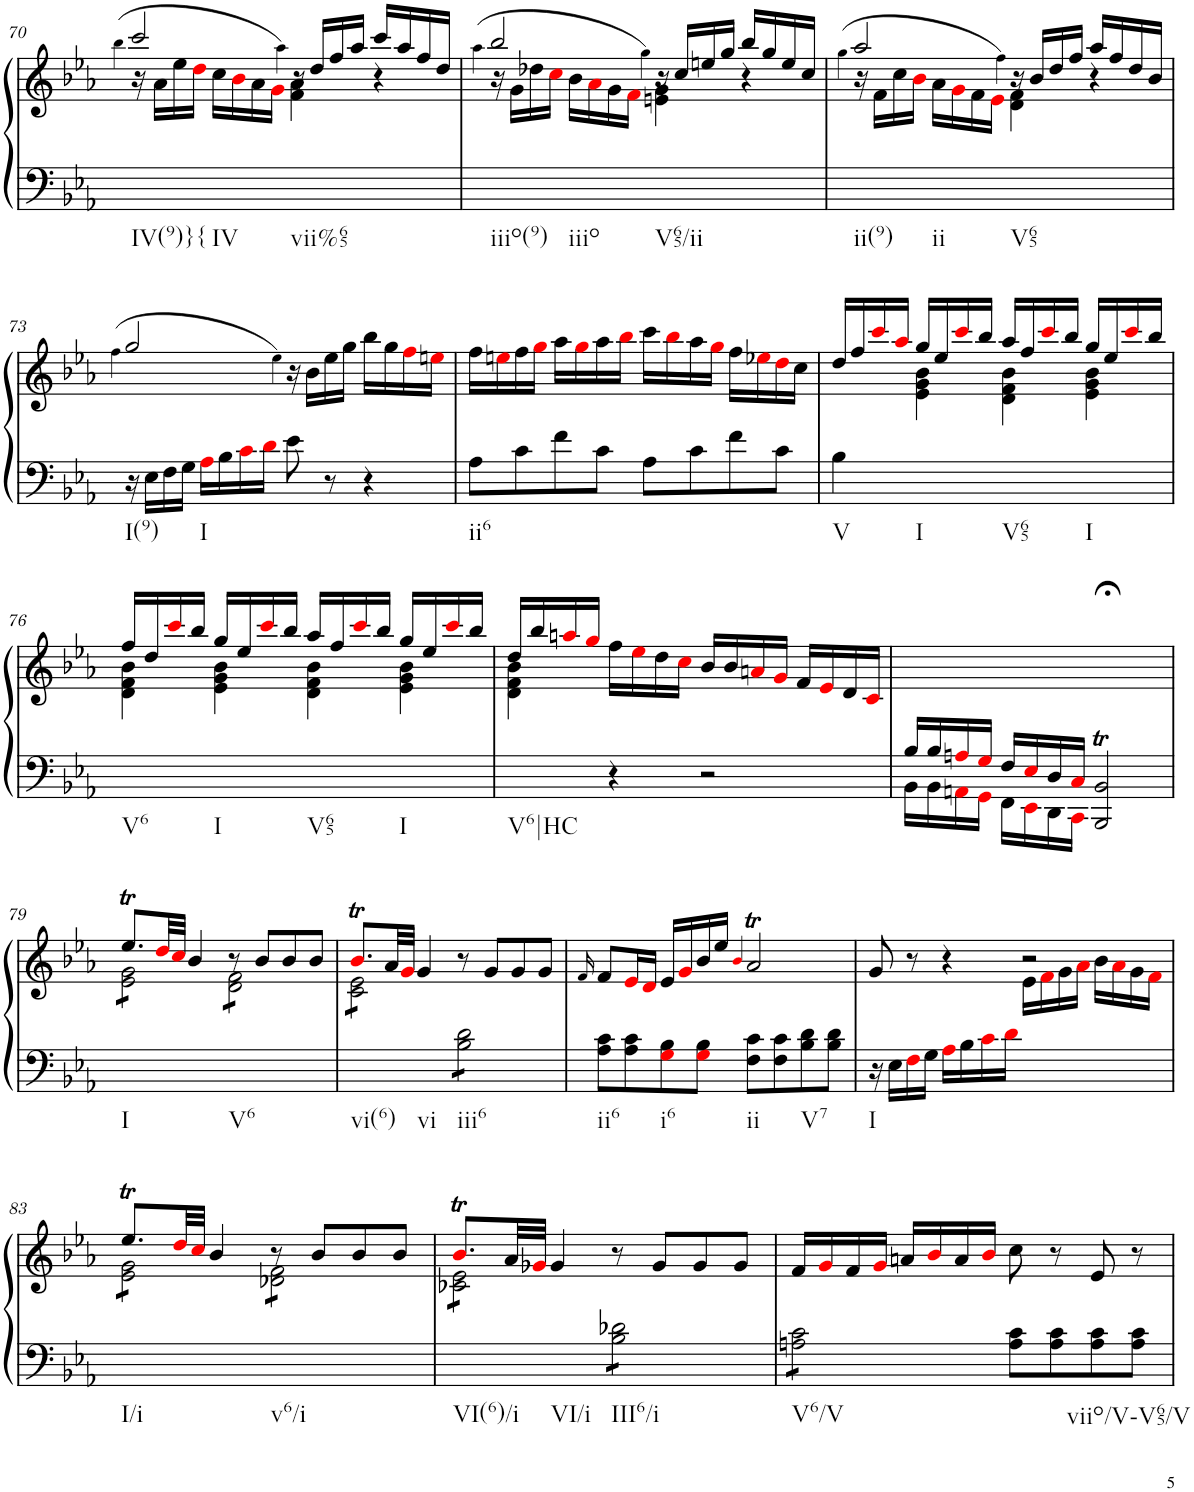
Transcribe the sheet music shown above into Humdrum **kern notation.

**kern	**kern
*part1	*part1
*staff2	*staff1
*I"Piano	*
*I'Pno.	*
!!LO:PB:g=z
*clefF4	*clefG2
*k[b-e-a-]	*k[b-e-a-]
*M4/4	*M4/4
*met(c)	*met(c)
=70	=70
.	(4qbb-\
*	*^
!LO:TX:b:t=IV(9)}{	!	!
16r	2ccc/	16ryy
8.ryy	.	16a-\LL
.	.	16ee-\
.	.	16ddi\JJ
!LO:TX:b:t=IV	!	!
4ryy	.	16cc\LL
.	.	16b-i\
.	.	16a-\
.	.	16gi\JJ
.	4qaa-\)	.
!LO:TX:b:t=vii%65	!	!
4ryy	16r	4f\ 4a-\
.	16dd/LL	.
.	16ff/	.
.	16aa-/JJ	.
4r	16ccc/LL	4ryy
.	16aa-/	.
.	16ff/	.
.	16dd/JJ	.
=71	=71	=71
.	(4qaa-\	.
!LO:TX:b:t=iiio(9)	!	!
16r	2bb-/	16ryy
8.ryy	.	16g\LL
.	.	16dd-X\
.	.	16cci\JJ
!LO:TX:b:t=iiio	!	!
4ryy	.	16b-\LL
.	.	16a-i\
.	.	16g\
.	.	16fi\JJ
.	4qgg\)	.
!LO:TX:b:t=V65/ii	!	!
4ryy	16r	4en\ 4g\
.	16cc/LL	.
.	16een/	.
.	16gg/JJ	.
4r	16bb-/LL	4ryy
.	16gg/	.
.	16ee/	.
.	16cc/JJ	.
=72	=72	=72
.	(4qgg\	.
!LO:TX:b:t=ii(9)	!	!
16r	2aa-/	16ryy
8.ryy	.	16f\LL
.	.	16cc\
.	.	16b-i\JJ
!LO:TX:b:t=ii	!	!
4ryy	.	16a-\LL
.	.	16gi\
.	.	16f\
.	.	16e-i\JJ
.	4qff\)	.
!LO:TX:b:t=V65	!	!
4ryy	16r	4d\ 4f\
.	16b-/LL	.
.	16dd/	.
.	16ff/JJ	.
4r	16aa-/LL	4ryy
.	16ff/	.
.	16dd/	.
.	16b-/JJ	.
*	*v	*v
!!LO:LB:g=z
=73	=73
.	(4qff\
!LO:TX:b:t=I(9)	!
16r	2gg/
16E-\LL	.
16F\	.
16G\JJ	.
!LO:TX:b:t=I	!
16A-i\LL	.
16B-\	.
16ci\	.
16di\JJ	.
.	4qee-\)
8e-\	16r
.	16b-\LL
8r	16ee-\
.	16gg\JJ
4r	16bb-\LL
.	16gg\
.	16ffi\
.	16eeni\JJ
=74	=74
!LO:TX:b:t=ii6	!
8A-\L	16ff\LL
.	16eeni\
8c\	16ff\
.	16ggi\JJ
8f\	16aa-\LL
.	16ggi\
8c\J	16aa-\
.	16bb-i\JJ
8A-\L	16ccc\LL
.	16bb-i\
8c\	16aa-\
.	16ggi\JJ
8f\	16ff\LL
.	16ee-Xi\
8c\J	16ddi\
.	16cc\JJ
=75	=75
*	*^
!LO:TX:b:t=V	!	!
4B-\	16dd/LL	4ryy
.	16ff/	.
.	16ccci/	.
.	16aa-i/JJ	.
!LO:TX:b:t=I	!	!
4ryy	16gg/LL	4e-\ 4g\ 4b-\
.	16ee-/	.
.	16ccci/	.
.	16bb-/JJ	.
!LO:TX:b:t=V65	!	!
4ryy	16aa-/LL	4d\ 4f\ 4b-\
.	16ff/	.
.	16ccci/	.
.	16bb-/JJ	.
!LO:TX:b:t=I	!	!
4ryy	16gg/LL	4e-\ 4g\ 4b-\
.	16ee-/	.
.	16ccci/	.
.	16bb-/JJ	.
!!LO:LB:g=z	!!
=76	=76	=76
!LO:TX:b:t=V6	!	!
4ryy	16ff/LL	4d\ 4f\ 4b-\
.	16dd/	.
.	16ccci/	.
.	16bb-/JJ	.
!LO:TX:b:t=I	!	!
4ryy	16gg/LL	4e-\ 4g\ 4b-\
.	16ee-/	.
.	16ccci/	.
.	16bb-/JJ	.
!LO:TX:b:t=V65	!	!
4ryy	16aa-/LL	4d\ 4f\ 4b-\
.	16ff/	.
.	16ccci/	.
.	16bb-/JJ	.
!LO:TX:b:t=I	!	!
4ryy	16gg/LL	4e-\ 4g\ 4b-\
.	16ee-/	.
.	16ccci/	.
.	16bb-/JJ	.
=77	=77	=77
!LO:TX:b:t=V6|HC	!	!
4ryy	16dd/LL	4d\ 4f\ 4b-\
.	16bb-/	.
.	16aani/	.
.	16ggi/JJ	.
4r	16ff\LL	2.ryy
.	16ee-i\	.
.	16dd\	.
.	16cci\JJ	.
2r	16b-/LL	.
.	16b-/	.
.	16ani/	.
.	16gi/JJ	.
.	16f/LL	.
.	16e-i/	.
.	16d/	.
.	16ci/JJ	.
*	*v	*v
=78	=78
*^	*
16B-/LL	16BB-\LL	1ryy
16B-/	16BB-\	.
16Ani/	16AAni\	.
16Gi/JJ	16GGi\JJ	.
16F/LL	16FF\LL	.
16E-i/	16EE-i\	.
16D/	16DD\	.
16Ci/JJ	16CCi\JJ	.
2BB-;<T/	2BBB-/	.
!!LO:LB:g=z
=79	=79	=79
*	*	*^
!LO:TX:b:t=I	!	!	!
*v	*v	*	*
*	*tremolo	*
2ryy	8.ee-T/L	8e-\ 8g\L
.	.	8e-\ 8g\
.	32ddi/LL	.
.	32cci/JJJ	.
.	4b-/	8e-\ 8g\
.	.	8e-\ 8g\J
!LO:TX:b:t=V6	!	!
2ryy	8r	8d\ 8f\L
.	8b-/L	8d\ 8f\
.	8b-/	8d\ 8f\
.	8b-/J	8d\ 8f\J
=80	=80	=80
!LO:TX:b:t=vi(6)	!	!
!LO:TX:b:t=vi	!	!
2ryy	8.b-Ti/L	8c\ 8e-\L
.	.	8c\ 8e-\
.	32a-/LL	.
.	32gi/JJJ	.
.	4g/	8c\ 8e-\
.	.	8c\ 8e-\J
*	*Xtremolo	*
!LO:TX:b:t=iii6	!	!
*tremolo	*	*
8B-\ 8d\L	8r	2ryy
8B-\ 8d\	8g/L	.
8B-\ 8d\	8g/	.
8B-\ 8d\J	8g/J	.
*Xtremolo	*	*
*	*v	*v
=81	=81
.	16qf/
!LO:TX:b:t=ii6	!
8A-\ 8c\L	8f/L
8A-\ 8c\	16e-i/L
.	16di/JJ
!LO:TX:b:t=i6	!
8Gi\ 8B-\	16e-/LL
.	16gi/
8Gi\ 8B-\J	16b-/
.	16ee-/JJ
.	4qb-i/
!LO:TX:b:t=ii	!
8F\ 8c\L	2a-T/
8F\ 8c\	.
!LO:TX:b:t=V7	!
8B-\ 8d\	.
8B-\ 8d\J	.
=82	=82
*	*^
!LO:TX:b:t=I	!	!
16r	8g/	2ryy
16E-\LL	.	.
16Fi\	8r	.
16G\JJ	.	.
16A-i\LL	4r	.
16B-\	.	.
16ci\	.	.
16di\JJ	.	.
2ryy	2r	16e-\LL
.	.	16fi\
.	.	16g\
.	.	16a-i\JJ
.	.	16b-\LL
.	.	16a-i\
.	.	16g\
.	.	16fi\JJ
!!LO:LB:g=z	!!
=83	=83	=83
!LO:TX:b:t=I/i	!	!
*	*tremolo	*
2ryy	8.ee-T/L	8e-\ 8g\L
.	.	8e-\ 8g\
.	32ddi/LL	.
.	32cci/JJJ	.
.	4b-/	8e-\ 8g\
.	.	8e-\ 8g\J
!LO:TX:b:t=v6/i	!	!
2ryy	8r	8d-X\ 8f\L
.	8b-/L	8d-X\ 8f\
.	8b-/	8d-X\ 8f\
.	8b-/J	8d-X\ 8f\J
=84	=84	=84
!LO:TX:b:t=VI(6)/i	!	!
!LO:TX:b:t=VI/i	!	!
2ryy	8.b-Ti/L	8c-X\ 8e-\L
.	.	8c-X\ 8e-\
.	32a-/LL	.
.	32g-Xi/JJJ	.
.	4g-/	8c-X\ 8e-\
.	.	8c-X\ 8e-\J
*	*Xtremolo	*
!LO:TX:b:t=III6/i	!	!
*tremolo	*	*
8B-\ 8d-X\L	8r	2ryy
8B-\ 8d-X\	8g-/L	.
8B-\ 8d-X\	8g-/	.
8B-\ 8d-X\J	8g-/J	.
*	*v	*v
=85	=85
!LO:TX:b:t=V6/V	!
8An\ 8c\L	16f/LL
.	16gi/
8An\ 8c\	16f/
.	16gi/JJ
8An\ 8c\	16an/LL
.	16b-i/
8An\ 8c\J	16a/
*Xtremolo	*
.	16b-i/JJ
8A\ 8c\L	8cc\
8A\ 8c\	8r
!LO:TX:b:t=viio/V-V65/V	!
8A\ 8c\	8e-/
8A\ 8c\J	8r
=	=
*-	*-
